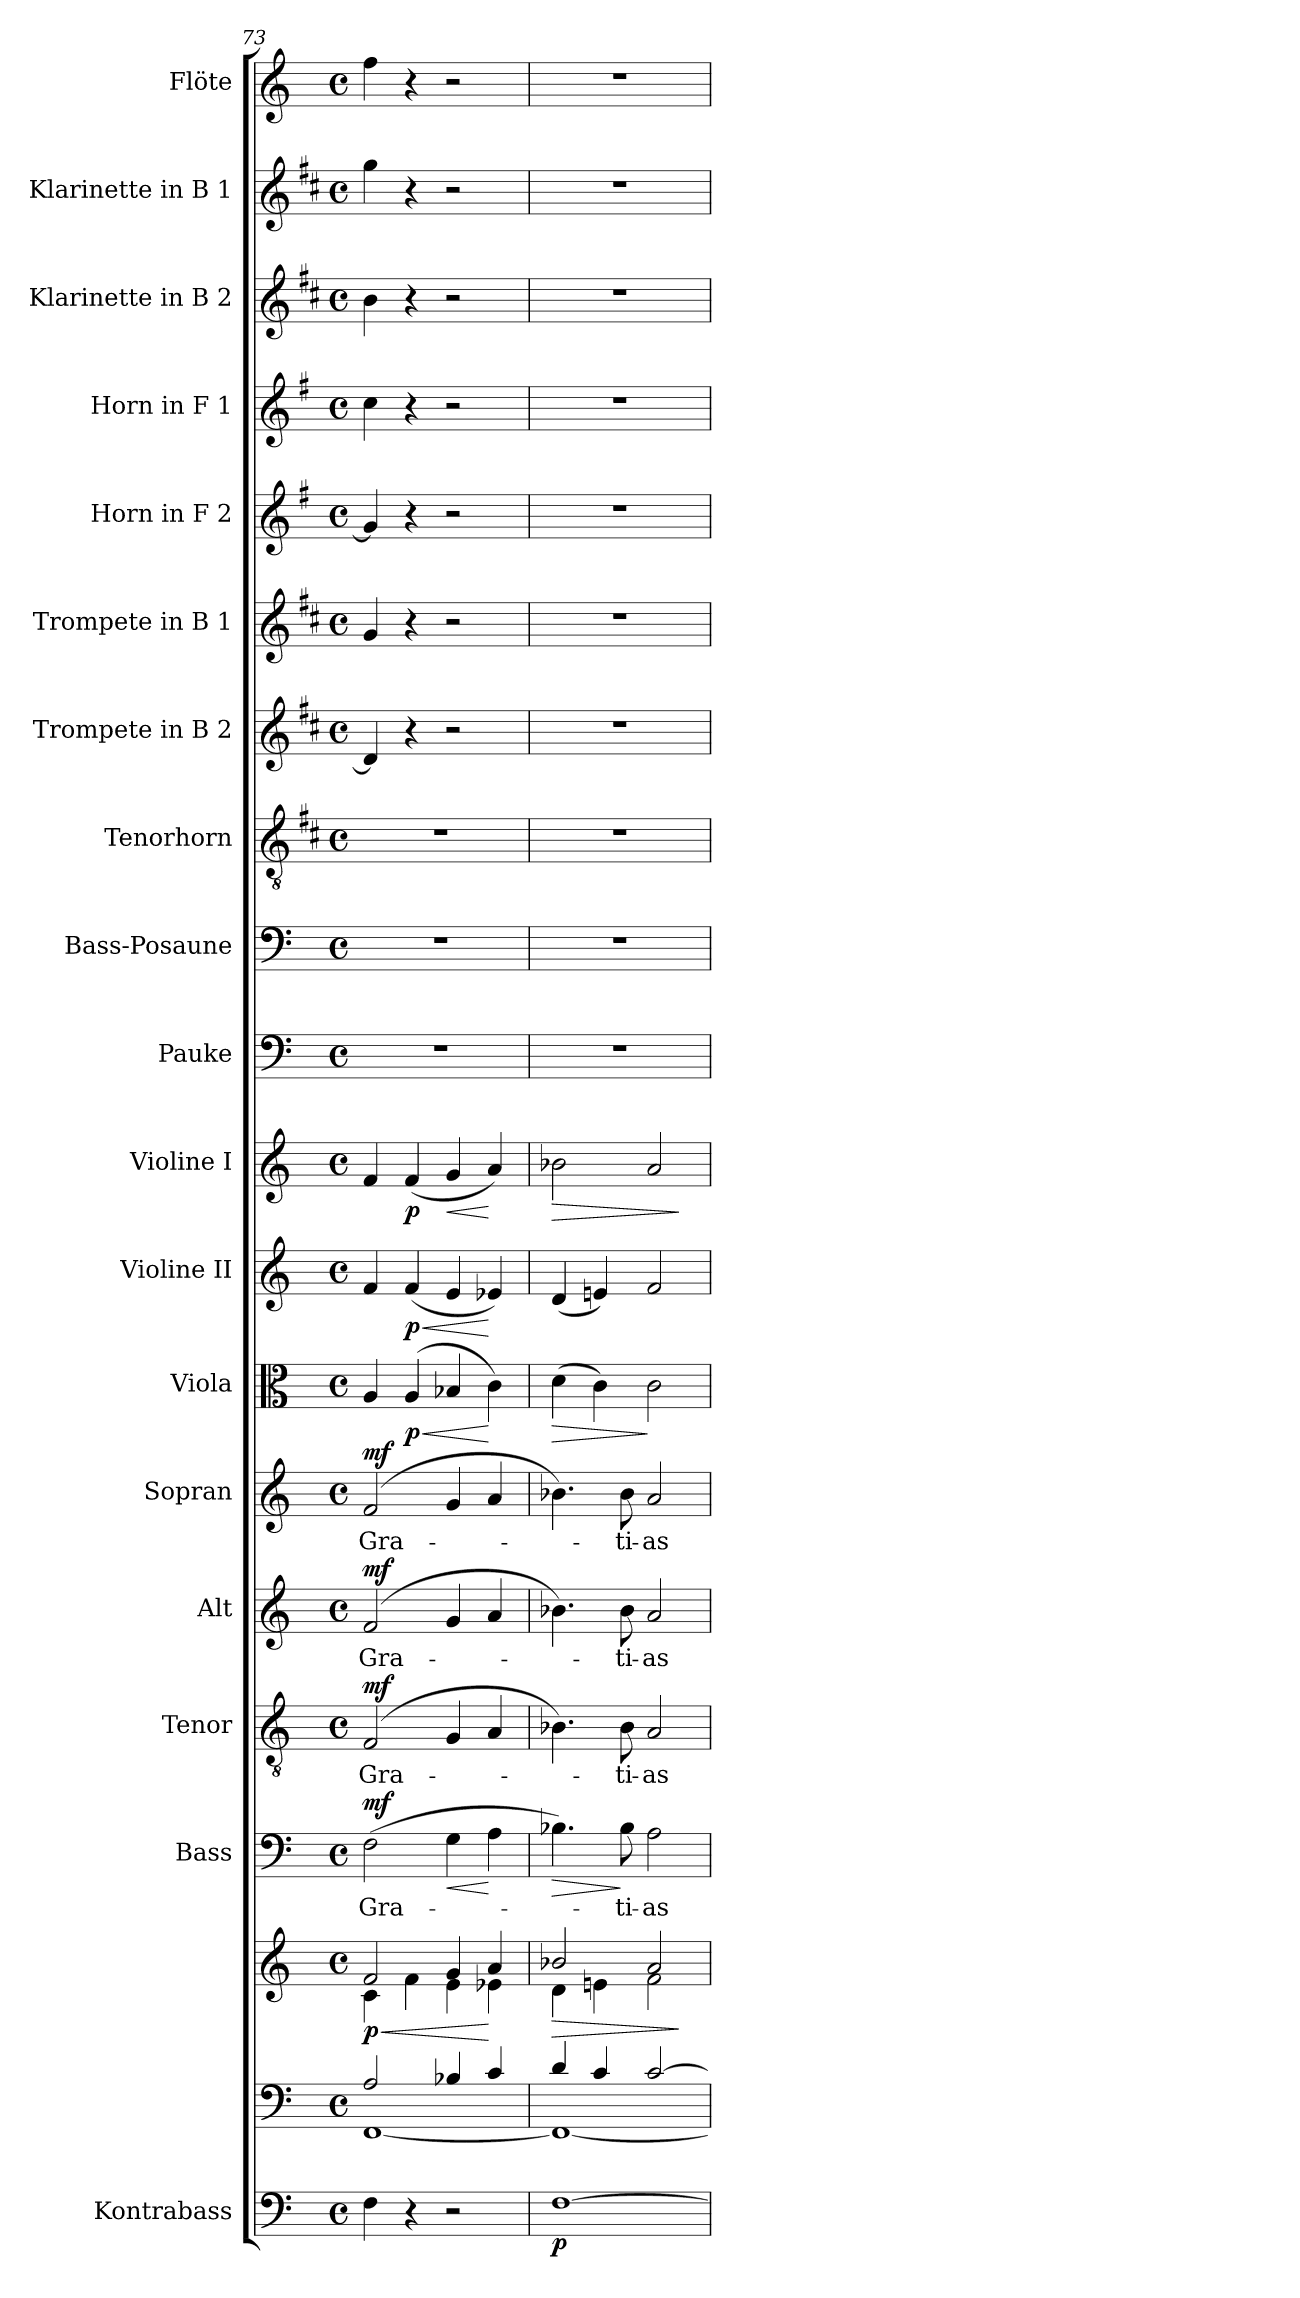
**kern	**dynam	**kern	**kern	**dynam	**kern	**text	**dynam	**kern	**text	**dynam	**kern	**text	**dynam	**kern	**text	**dynam	**kern	**dynam	**kern	**dynam	**kern	**dynam	**kern	**kern	**kern	**kern	**kern	**kern	**kern	**kern	**kern	**kern
*part19	*part19	*part18	*part18	*part18	*part17	*part17	*part17	*part16	*part16	*part16	*part15	*part15	*part15	*part14	*part14	*part14	*part13	*part13	*part12	*part12	*part11	*part11	*part10	*part9	*part8	*part7	*part6	*part5	*part4	*part3	*part2	*part1
*staff20	*staff20	*staff19	*staff18	*staff18/19	*staff17	*staff17	*staff17	*staff16	*staff16	*staff16	*staff15	*staff15	*staff15	*staff14	*staff14	*staff14	*staff13	*staff13	*staff12	*staff12	*staff11	*staff11	*staff10	*staff9	*staff8	*staff7	*staff6	*staff5	*staff4	*staff3	*staff2	*staff1
*I"Kontrabass	*	*	*	*	*I"Bass	*	*	*I"Tenor	*	*	*I"Alt	*	*	*I"Sopran	*	*	*I"Viola	*	*I"Violine II	*	*I"Violine I	*	*I"Pauke	*I"Bass-Posaune	*I"Tenorhorn	*I"Trompete in B 2	*I"Trompete in B 1	*I"Horn in F 2	*I"Horn in F 1	*I"Klarinette in B 2	*I"Klarinette in B 1	*I"Flöte
*I'Kb.	*	*	*	*	*I'B	*	*	*I'T	*	*	*I'A	*	*	*I'S	*	*	*I'Vla.	*	*I'Vl. II	*	*I'Vl. I	*	*I'Pk.	*I'B. Pos.	*I'T	*	*	*I'Hrn. 2	*I'Hrn. 1	*	*	*I'Fl.
!!LO:PB:g=z
*clefF4	*	*clefF4	*clefG2	*	*clefF4	*	*	*clefGv2	*	*	*clefG2	*	*	*clefG2	*	*	*clefC3	*	*clefG2	*	*clefG2	*	*clefF4	*clefF4	*clefGv2	*clefG2	*clefG2	*clefG2	*clefG2	*clefG2	*clefG2	*clefG2
*ITrd7c12	*	*	*	*	*	*	*	*	*	*	*	*	*	*	*	*	*	*	*	*	*	*	*	*	*ITrd1c2	*ITrd1c2	*ITrd1c2	*ITrd4c7	*ITrd4c7	*ITrd1c2	*ITrd1c2	*
*k[]	*	*k[]	*k[]	*	*k[]	*	*	*k[]	*	*	*k[]	*	*	*k[]	*	*	*k[]	*	*k[]	*	*k[]	*	*k[]	*k[]	*k[]	*k[]	*k[]	*k[]	*k[]	*k[]	*k[]	*k[]
*C:	*	*C:	*C:	*	*C:	*	*	*C:	*	*	*C:	*	*	*C:	*	*	*C:	*	*C:	*	*C:	*	*C:	*C:	*C:	*C:	*C:	*C:	*C:	*C:	*C:	*C:
*M4/4	*	*M4/4	*M4/4	*	*M4/4	*	*	*M4/4	*	*	*M4/4	*	*	*M4/4	*	*	*M4/4	*	*M4/4	*	*M4/4	*	*M4/4	*M4/4	*M4/4	*M4/4	*M4/4	*M4/4	*M4/4	*M4/4	*M4/4	*M4/4
*met(c)	*	*met(c)	*met(c)	*	*met(c)	*	*	*met(c)	*	*	*met(c)	*	*	*met(c)	*	*	*met(c)	*	*met(c)	*	*met(c)	*	*met(c)	*met(c)	*met(c)	*met(c)	*met(c)	*met(c)	*met(c)	*met(c)	*met(c)	*met(c)
=73	=73	=73	=73	=73	=73	=73	=73	=73	=73	=73	=73	=73	=73	=73	=73	=73	=73	=73	=73	=73	=73	=73	=73	=73	=73	=73	=73	=73	=73	=73	=73	=73
*	*	*^	*	*	*	*	*	*	*	*	*	*	*	*	*	*	*	*	*	*	*	*	*	*	*	*	*	*	*	*	*	*
!	!	!	!	!	!LO:HP:b	!	!LO:LY:b	!	!	!LO:LY:b	!	!	!LO:LY:b	!	!	!LO:LY:b	!	!	!	!	!	!	!	!	!	!	!	!	!	!	!	!	!
*	*	*	*	*^	*	*	*	*	*	*	*	*	*	*	*	*	*	*	*	*	*	*	*	*	*	*	*	*	*	*	*	*	*
!	!	!	!	!	!	!LO:DY:n=1:b	!	!	!LO:DY:a	!	!	!LO:DY:a	!	!	!LO:DY:a	!	!	!LO:DY:a	!	!	!	!	!	!	!	!	!	!	!	!	!	!	!	!
4FF\	.	2A/	[<1FF	2f/	4c\	< p	(>2F\	Gra-	mf	(<2F/	Gra-	mf	(<2f/	Gra-	mf	(<2f/	Gra-	mf	4A/	.	4f/	.	4f/	.	1r	1r	1r	4c/]	4f/	4c/]	4f\	4a\	4ff\	4ff\
!	!	!	!	!	!	!	!	!	!	!	!	!	!	!	!	!	!	!	!	!LO:HP:b	!	!LO:HP:b	!	!	!	!	!	!	!	!	!	!	!	!
!	!	!	!	!	!	!	!	!	!	!	!	!	!	!	!	!	!	!	!	!LO:DY:n=1:b	!	!LO:DY:n=1:b	!	!LO:DY:b	!	!	!	!	!	!	!	!	!	!
4r	.	.	.	.	4f\	.	.	.	.	.	.	.	.	.	.	.	.	.	(<4A/	< p	(<4f/	< p	(<4f/	p	.	.	.	4r	4r	4r	4r	4r	4r	4r
!	!	!	!	!	!	!	!	!	!LO:HP:b	!	!	!	!	!	!	!	!	!	!	!	!	!	!	!LO:HP:b	!	!	!	!	!	!	!	!	!	!
2r	.	4B-X/	.	4g/	4e\	.	4G\	.	<	4G/	.	.	4g/	.	.	4g/	.	.	4B-X/	.	4e/	.	4g/	<	.	.	.	2r	2r	2r	2r	2r	2r	2r
.	.	4c/	.	4a/	4e-X\	[	4A\	.	[	4A/	.	.	4a/	.	.	4a/	.	.	4c\)	[	4e-X/)	[	4a/)	[	.	.	.	.	.	.	.	.	.	.
=74	=74	=74	=74	=74	=74	=74	=74	=74	=74	=74	=74	=74	=74	=74	=74	=74	=74	=74	=74	=74	=74	=74	=74	=74	=74	=74	=74	=74	=74	=74	=74	=74	=74	=74
!	!LO:DY:b	!	!	!	!	!LO:HP:b	!	!	!LO:HP:b	!	!	!	!	!	!	!	!	!	!	!LO:HP:b	!	!	!	!LO:HP:b	!	!	!	!	!	!	!	!	!	!
[1FF	p	4d/	1FF_	2b-X/	4d\	>	4.B-X\)	.	>	4.B-X\)	.	.	4.b-X\)	.	.	4.b-X\)	.	.	(>4d\	>	(<4d/	.	2b-X\	>	1r	1r	1r	1r	1r	1r	1r	1r	1r	1r
.	.	4c/	.	.	4en\	.	.	.	.	.	.	.	.	.	.	.	.	.	4c\)	.	4en/)	.	.	.	.	.	.	.	.	.	.	.	.	.
!	!	!	!	!	!	!	!	!LO:LY:b	!	!	!LO:LY:b	!	!	!LO:LY:b	!	!	!LO:LY:b	!	!	!	!	!	!	!	!	!	!	!	!	!	!	!	!	!
.	.	.	.	.	.	.	8B-\	-ti-	]	8B-\	-ti-	.	8b-\	-ti-	.	8b-\	-ti-	.	.	.	.	.	.	.	.	.	.	.	.	.	.	.	.	.
!	!	!	!	!	!	!	!	!LO:LY:b	!	!	!LO:LY:b	!	!	!LO:LY:b	!	!	!LO:LY:b	!	!	!	!	!	!	!	!	!	!	!	!	!	!	!	!	!
.	.	[>2c/	.	2a/	2f\	.	2A\	-as	.	2A/	-as	.	2a/	-as	.	2a/	-as	.	2c\	]	2f/	.	2a/	.	.	.	.	.	.	.	.	.	.	.
*	*	*v	*v	*	*	*	*	*	*	*	*	*	*	*	*	*	*	*	*	*	*	*	*	*	*	*	*	*	*	*	*	*	*	*
*	*	*	*v	*v	*	*	*	*	*	*	*	*	*	*	*	*	*	*	*	*	*	*	*	*	*	*	*	*	*	*	*	*	*
.	.	.	.	]	.	.	.	.	.	.	.	.	.	.	.	.	.	.	.	.	.	]	.	.	.	.	.	.	.	.	.	.
=	=	=	=	=	=	=	=	=	=	=	=	=	=	=	=	=	=	=	=	=	=	=	=	=	=	=	=	=	=	=	=	=
*-	*-	*-	*-	*-	*-	*-	*-	*-	*-	*-	*-	*-	*-	*-	*-	*-	*-	*-	*-	*-	*-	*-	*-	*-	*-	*-	*-	*-	*-	*-	*-	*-
